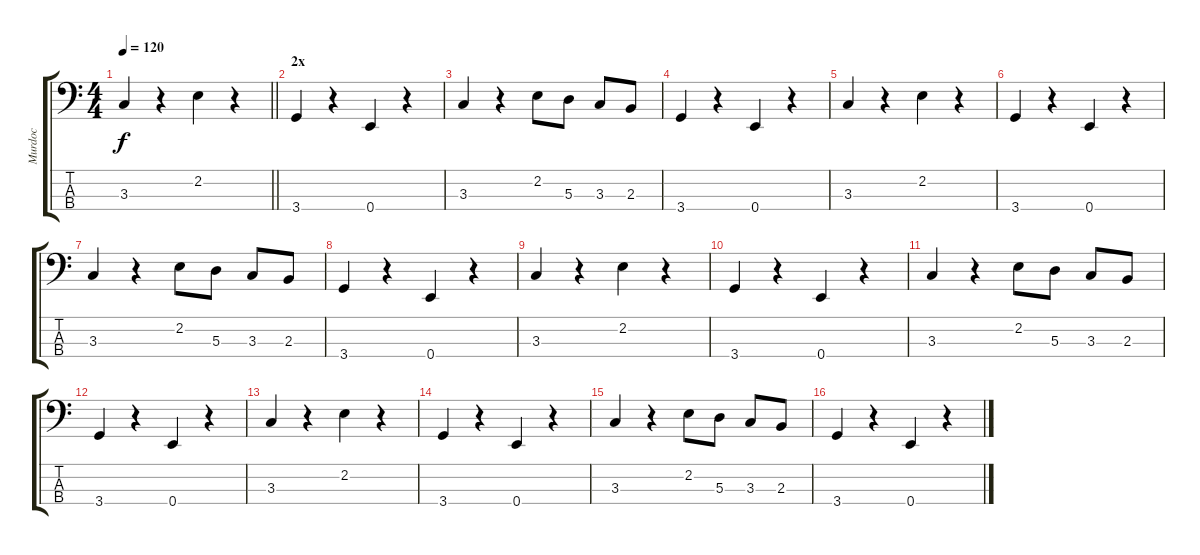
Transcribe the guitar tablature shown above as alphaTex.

\track ("Murdoc" "Murdoc") {instrument electricbassfinger}
\staff {score tabs}
\tuning (G2 D2 A1 E1) {hide}
\ts (4 4)
\tempo 120
\clef f4
\barLineRight lightlight
\ks c
3.3.4{dy f} r.4 2.2.4 r.4 |
\section ("" "2х")
3.4.4 r.4 0.4.4 r.4 |
3.3.4 r.4 2.2.8 5.3.8 3.3.8 2.3.8 |
3.4.4 r.4 0.4.4 r.4 |
3.3.4 r.4 2.2.4 r.4 |
3.4.4 r.4 0.4.4 r.4 |
3.3.4 r.4 2.2.8 5.3.8 3.3.8 2.3.8 |
3.4.4 r.4 0.4.4 r.4 |
3.3.4 r.4 2.2.4 r.4 |
3.4.4 r.4 0.4.4 r.4 |
3.3.4 r.4 2.2.8 5.3.8 3.3.8 2.3.8 |
3.4.4 r.4 0.4.4 r.4 |
3.3.4 r.4 2.2.4 r.4 |
3.4.4 r.4 0.4.4 r.4 |
3.3.4 r.4 2.2.8 5.3.8 3.3.8 2.3.8 |
3.4.4 r.4 0.4.4 r.4
